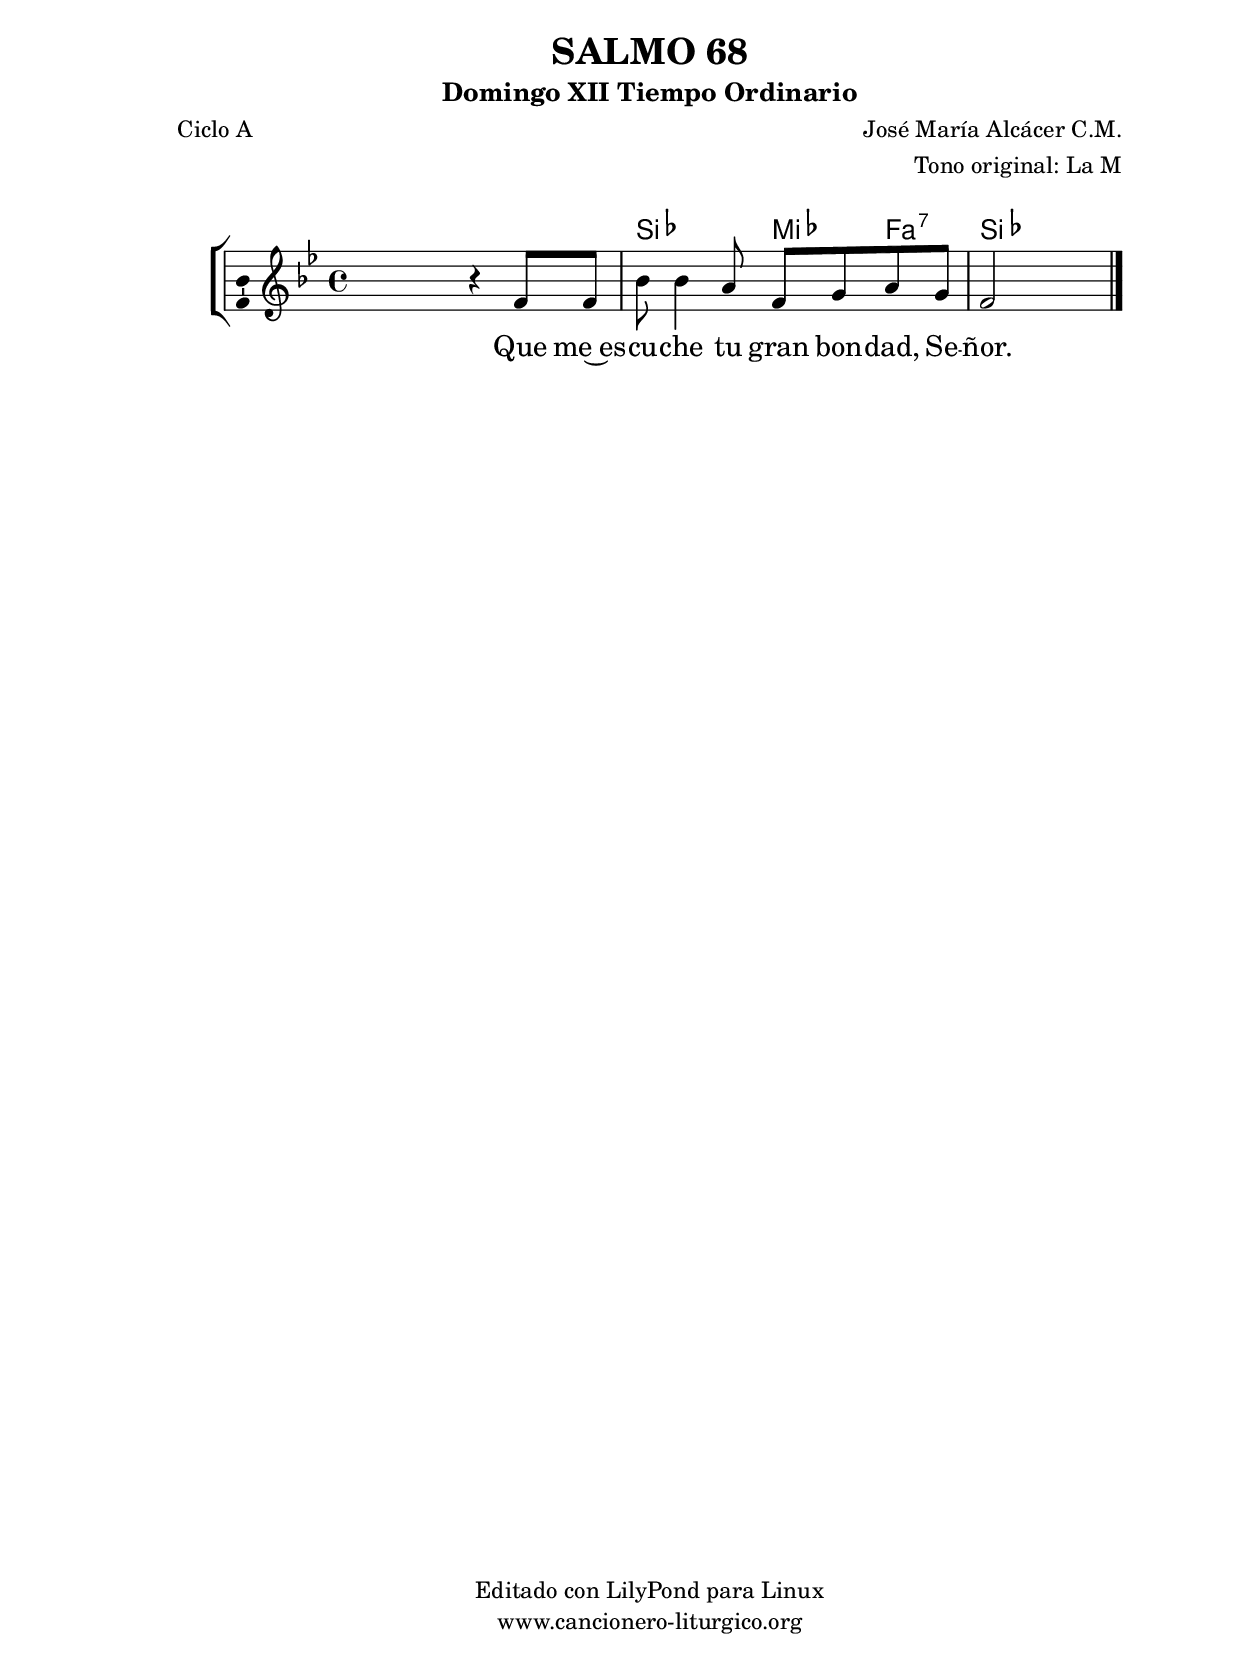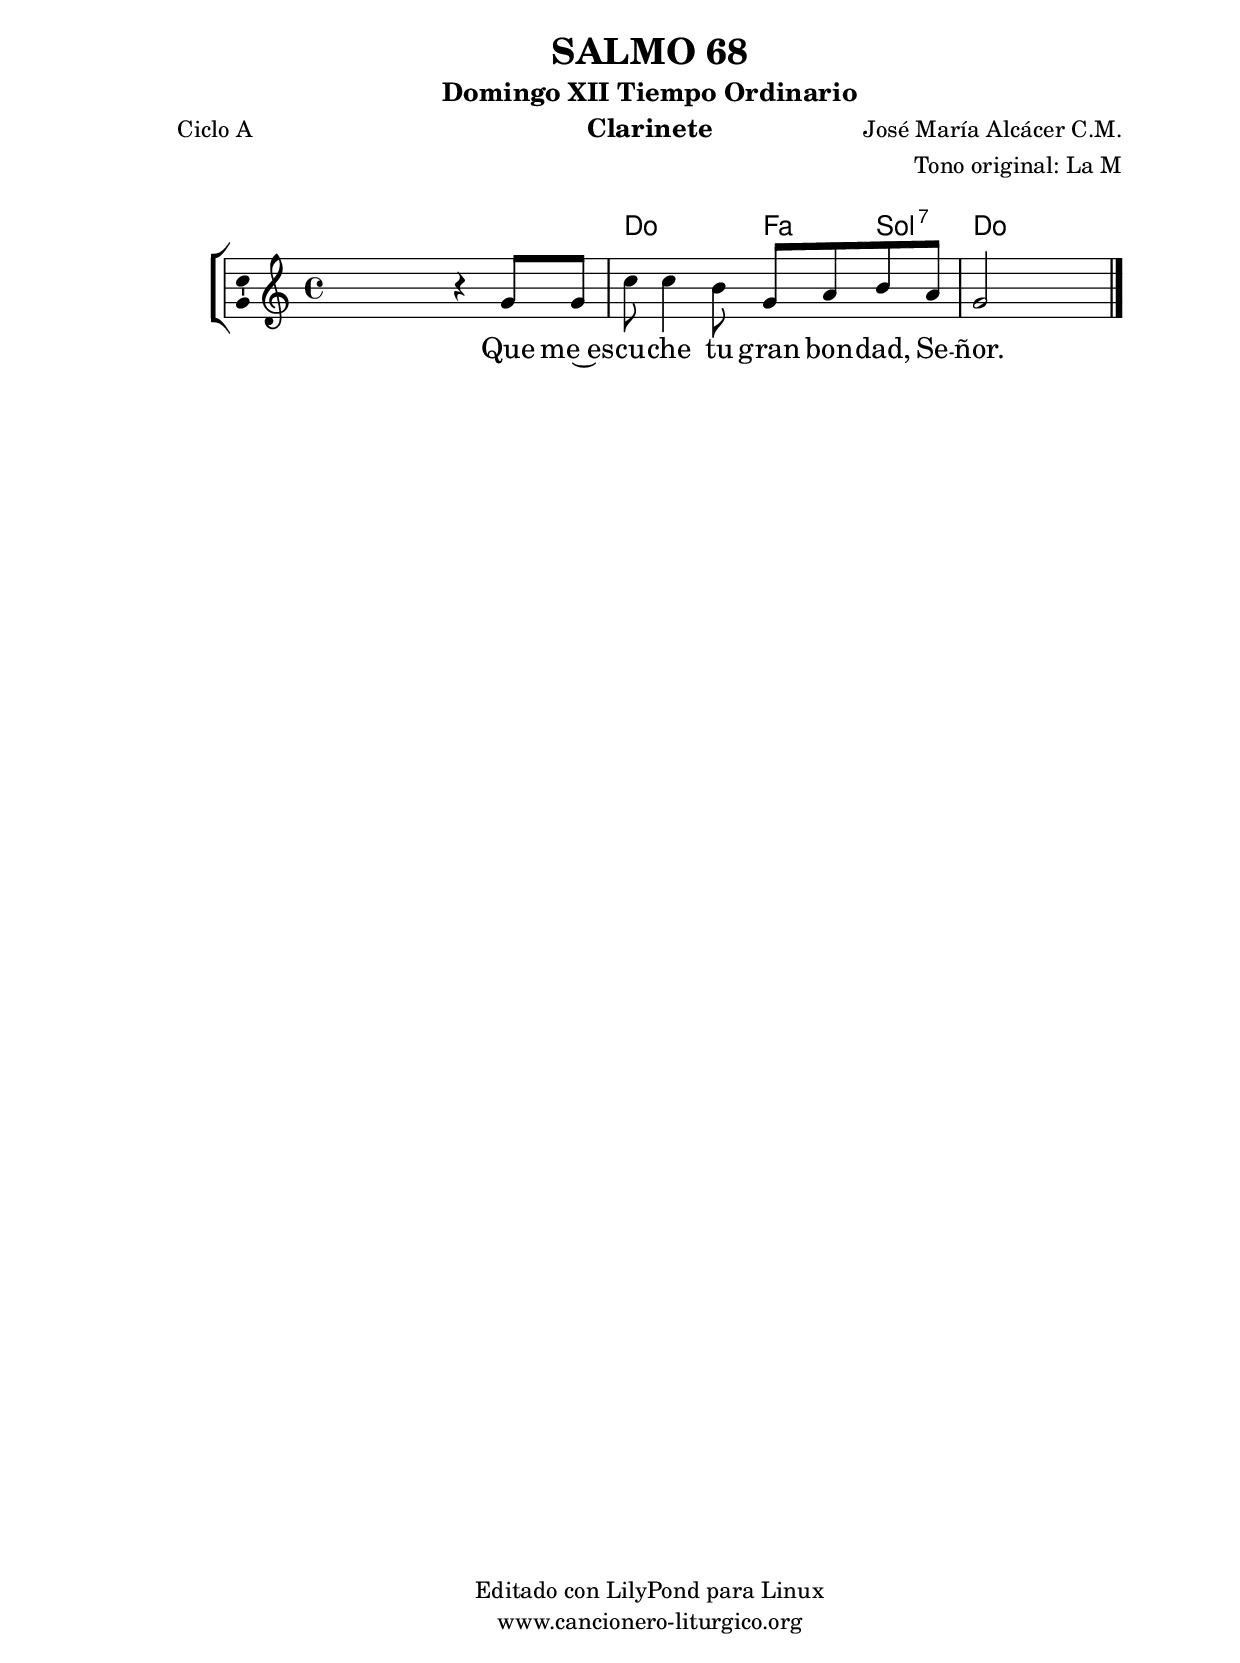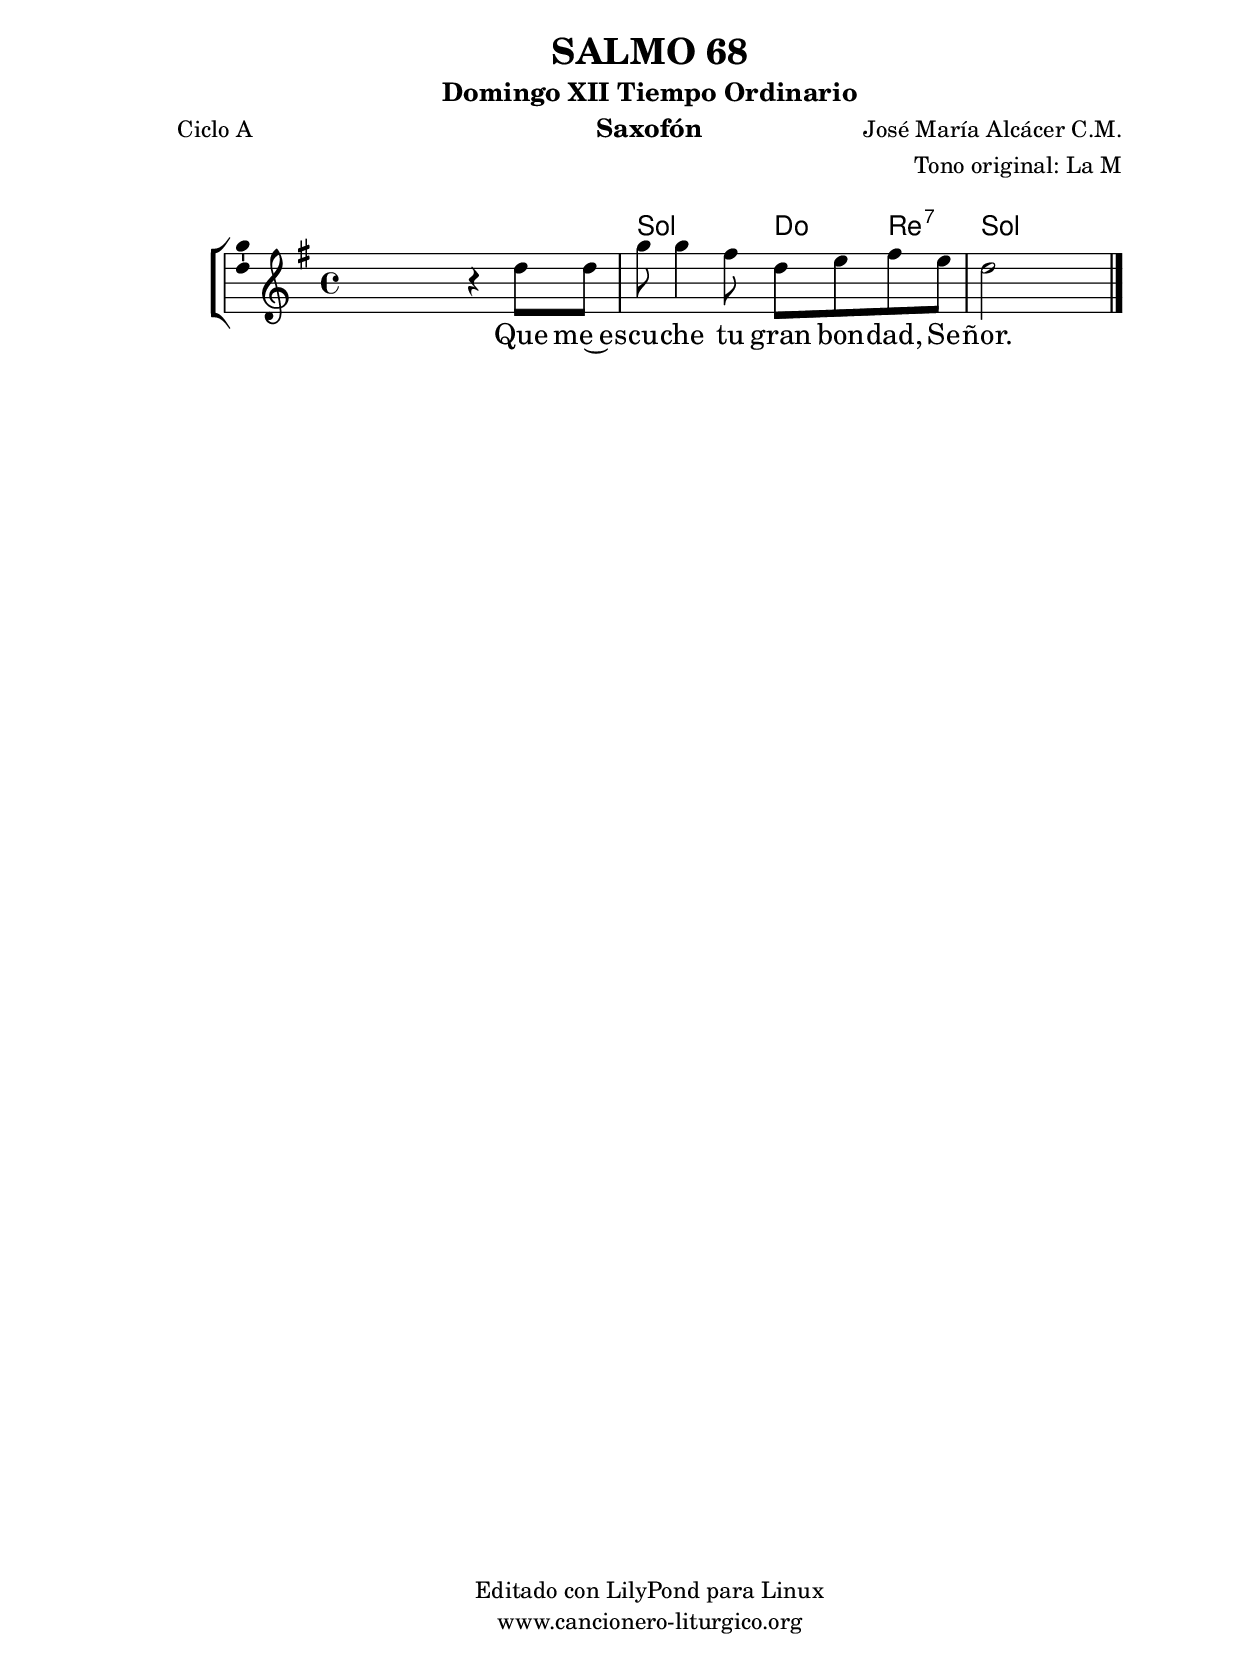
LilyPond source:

%
%para convertir .midi en .wav:
%timidity filename.midi -Ow -o finename.wav
%
%
%Para convertir de .wav a .mp3:
%lame -h -m j filename.wav
%
%
%para escuchar el midi:
%timidity nombrefichero.midi
%


%versión de lilypond para la que se ha escrito esta partitura:
\version "2.16.0"

	%Tamaño papel
	#(set-default-paper-size "a4")
	%Tamaño partitura
	#(set-global-staff-size 20)
	%No responde al pulsar sobre una nota
	#(ly:set-option 'point-and-click #f)

%parámetros del encabezamiento:
\header {
	title = "SALMO 68"
	subtitle = "Domingo XII Tiempo Ordinario"
	composer = "José María Alcácer C.M."
	poet = "Ciclo A"
	meter = ""
	arranger = "Tono original: La M"
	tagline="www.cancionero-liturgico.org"
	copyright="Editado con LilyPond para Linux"
	tiempo = "Ordinario"
	usos = "Salmo"
	letra = "Que me escuche tu gran bondad, Señor."
	}

%parámetros asociados al papel:
\paper  {
	oddHeaderMarkup = \markup {\fill-line { \on-the-fly #not-first-page \fromproperty #'header:title \on-the-fly #not-first-page \fromproperty #'header:composer }}
	evenHeaderMarkup = \markup {\fill-line { \fromproperty #'header:composer \fromproperty #'header:title }}
	#(set-paper-size "a4")
	print-page-number = ##f
	first-page-number = 1
	print-first-page-number = ##f
%	head-separation = 3.0 \cm
	top-margin = 2.0 \cm
	bottom-margin = 0.5\cm
%%%	bottom-margin = -1.0\cm
	left-margin = 3.0 \cm
	line-width = 16.0 \cm 
	indent = 8\mm
	interscoreline = 2.\mm
	between-system-space = 15\mm
%	para que las partituras no llenen la hoja:
	ragged-bottom = ##t
%	idem para la última hoja:
	ragged-last-bottom = ##f
%	para que las partituras llenen el ancho del papel:
	ragged-last = ##f
	after-title-space = 2.5 \cm
%page-count=1
%system-count=1

	%Flexible Vertical Spacing
%	markup-markup-spacing =
%	#'((basic-distance . 15) (minimum-distance . 15) (padding . 3))
	markup-system-spacing =
	#'((basic-distance . 15) (minimum-distance . 15) (padding . 3))
	system-system-spacing =
	#'((basic-distance . 15) (minimum-distance . 15) (padding . 3))
	score-system-spacing =
	#'((basic-distance . 15) (minimum-distance . 15) (padding . 5))
%	top-system-spacing = % header
%	#'((basic-distance . 8) (minimum-distance . 0) (padding . 3))
%	top-markup-spacing =
%	#'((basic-distance . 20) (minimum-distance . 20) (padding . 3))
	last-bottom-spacing = % footer
	#'((basic-distance . 5) (minimum-distance . 5) (padding . 3))
%	score-markup-spacing =
%	#'((basic-distance . 16) (minimum-distance . 13) (padding . 3))

	}


%parámetros que afectan a toda la partitura:
global =  {
	%clave de sol (G):
	\clef G
	%armadura:
	\transpose a bes
	\key a \major
	\tempo 4=66
	\set Score.tempoHideNote = ##t
	}


acordes = {
	\italianChords
	\chordmode {
	\transpose a bes
{
s1
a2 d4 e:7 a1

	}
	}
}


melodia = 
{
	\transpose a bes
	\relative c'{
	\time 4/4

s2 r4 e8 e
a8 a4 gis8 e fis gis fis
e2 s2

	\bar "|."
	}
	}


texto = \lyricmode {
Que me~es -- cu -- che tu gran bon -- dad, Se -- ñor.
	}


acordesStaff = \context ChordNames = acordesStaff <<
	\set chordChanges = ##t
	\acordes
	>>


vozStaff = \context Voice = vozStaff
\with {\consists "Ambitus_engraver"}
<<
%	\set Staff.instrumentName = ""
%	\set Staff.shortInstrumentName = ""
%	\set Staff.midiInstrument = #"clarinet"
%	\set Staff.midiInstrument = #"cello"
%	\set Staff.midiInstrument = #"flute"
	\set Staff.midiInstrument = #"electric guitar (jazz)"
%	\set Staff.midiInstrument = #"english horn"
%	\set Staff.midiInstrument = #"violin"
%	\set Staff.midiInstrument = #"glockenspiel"
	\set Staff.midiMinimumVolume = #0.7
	\set Staff.midiMaximumVolume = #0.9
	\global
	\melodia
	>>


textoStaff = \context Lyrics = textoStaff <<
	\lyricsto vozStaff \texto
	>>

\book {
	\score {
		\context ChoirStaff {
			\override StaffGroup.SystemStartBracket #'collapse-height = #1
			\override Score.SystemStartBar #'collapse-height = #1
			<<
			\acordesStaff
			\vozStaff
			\textoStaff
			>>
			}
		\layout {
	    		\context {
				\Lyrics
				\override LyricText #'font-size = #2
				}
	   		 \context {
				\Score
				%fontSize = #3
				\override StaffSymbol #'staff-space = #(magstep +3)
				%\override Beam #'thickness = #0.55
				%\override SpacingSpanner #'spacing-increment = #1.0
				%\override Slur #'height-limit = #1.5
				}
			}
		}
	\score {
		\unfoldRepeats
		\context ChoirStaff {
			<<
			\acordesStaff
			\vozStaff
			>>
			}
		\midi {
	  		\context {
	  			\Score
				tempoWholesPerMinute = #(ly:make-moment 70 4)
				}
			}
		}
	}

%Partitura para clarinete
#(define output-suffix "C")
\book {
	\header{
		instrument = "Clarinete"
		}
	\score {
		\context ChoirStaff {
			\override StaffGroup.SystemStartBracket #'collapse-height = #1
			\override Score.SystemStartBar #'collapse-height = #1
\transpose c d
			<<
			\acordesStaff
			\vozStaff
			\textoStaff
			>>
			}
		\layout {
	    		\context {
				\Lyrics
				\override LyricText #'font-size = #2
				}
	   		 \context {
				\Score
				\override StaffSymbol #'staff-space = #(magstep +3)
				}
			}
		}
	}

%Partitura para saxofón
#(define output-suffix "S")
\book {
	\header{
		instrument = "Saxofón"
		}
	\score {
		\context ChoirStaff {
			\override StaffGroup.SystemStartBracket #'collapse-height = #1
			\override Score.SystemStartBar #'collapse-height = #1
\transpose c a
			<<
			\acordesStaff
			\vozStaff
			\textoStaff
			>>
			}
		\layout {
	    		\context {
				\Lyrics
				\override LyricText #'font-size = #2
				}
	   		 \context {
				\Score
				\override StaffSymbol #'staff-space = #(magstep +3)
				}
			}
		}
	}

